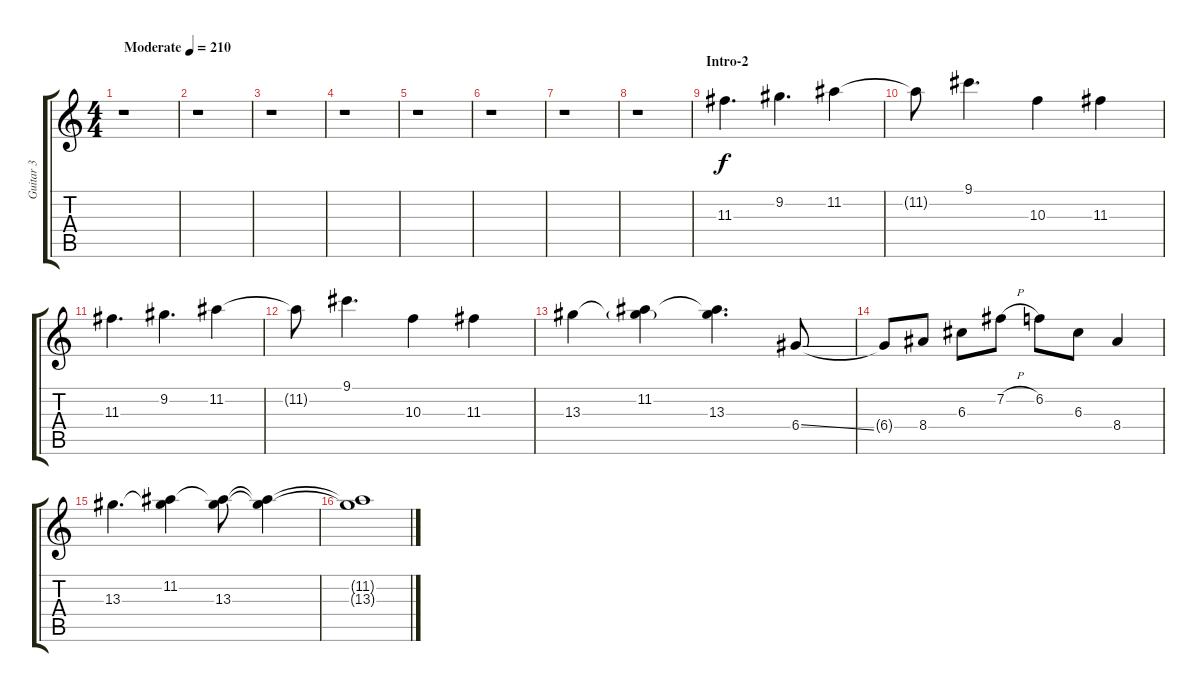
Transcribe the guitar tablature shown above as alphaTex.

\track ("Guitar 3" "Guitar 3") {instrument overdrivenguitar}
\staff {score tabs}
\tuning (E4 B3 G3 D3 A2 E2) {hide}
\ts (4 4)
\tempo (210 "Moderate")
\clef g2
\ks c
r.1{dy f instrument overdrivenguitar} |
r.1 |
r.1 |
r.1 |
r.1 |
r.1 |
r.1 |
r.1 |
\section ("" "Intro-2")
11.3.4{d} 9.2.4{d} 11.2.4 |
11.2{t}.8 9.1.4{d} 10.3.4 11.3.4 |
11.3.4{d} 9.2.4{d} 11.2.4 |
11.2{t}.8 9.1.4{d} 10.3.4 11.3.4 |
13.3.4 (11.2 13.3{g t}).4 (11.2{t} 13.3).4{d} 6.4{ss}.8 |
6.4{t}.8 8.4.8 6.3.8 7.2{h}.8 6.2.8 6.3.8 8.4.4 |
13.3.4{d} (11.2 13.3{t}).4 (11.2{t} 13.3).8 (11.2{t} 13.3{t}).4 |
(11.2{t} 13.3{t}).1
